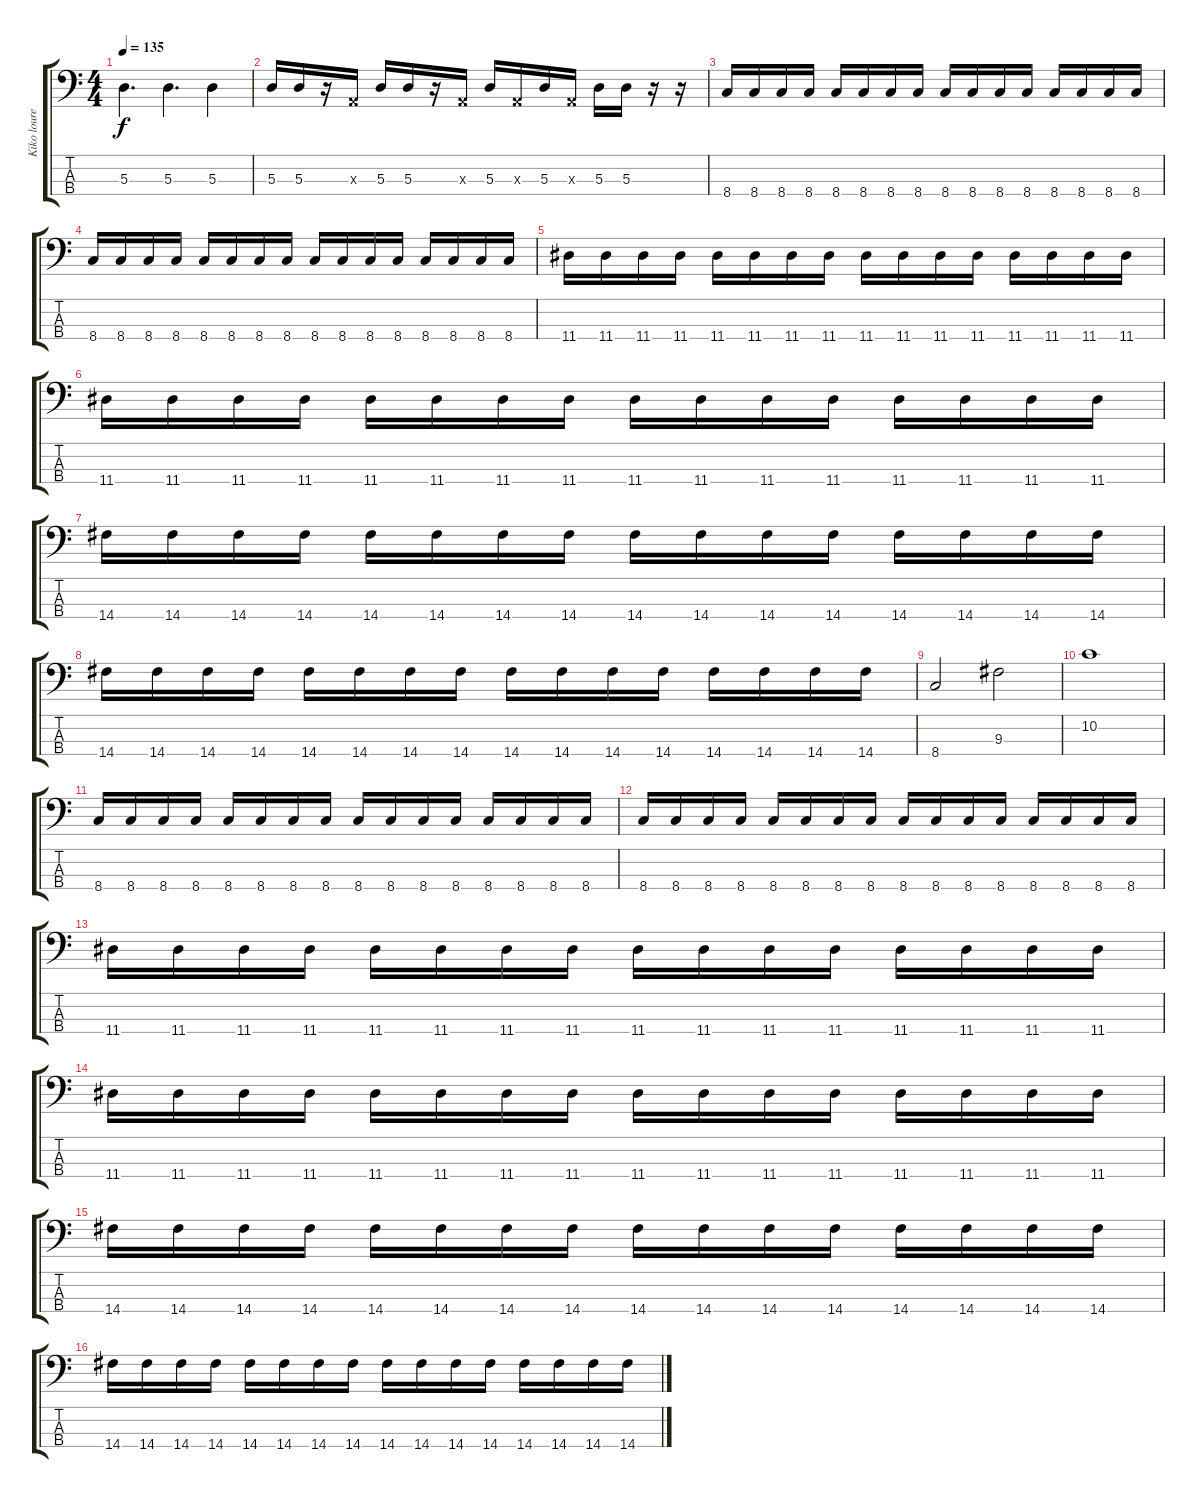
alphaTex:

\track ("Kiko loureiro Bass" "Kiko loure") {instrument electricbassfinger}
\staff {score tabs}
\tuning (G2 D2 A1 E1) {hide}
\ts (4 4)
\tempo 135
\clef f4
\ks c
5.3.4{d dy f} 5.3.4{d} 5.3.4 |
5.3.16 5.3.16 r.16 0.3{x}.16 5.3.16 5.3.16 r.16 0.3{x}.16 5.3.16 0.3{x}.16 5.3.16 0.3{x}.16 5.3.16 5.3.16 r.16 r.16 |
8.4.16 8.4.16 8.4.16 8.4.16 8.4.16 8.4.16 8.4.16 8.4.16 8.4.16 8.4.16 8.4.16 8.4.16 8.4.16 8.4.16 8.4.16 8.4.16 |
8.4.16 8.4.16 8.4.16 8.4.16 8.4.16 8.4.16 8.4.16 8.4.16 8.4.16 8.4.16 8.4.16 8.4.16 8.4.16 8.4.16 8.4.16 8.4.16 |
11.4.16 11.4.16 11.4.16 11.4.16 11.4.16 11.4.16 11.4.16 11.4.16 11.4.16 11.4.16 11.4.16 11.4.16 11.4.16 11.4.16 11.4.16 11.4.16 |
11.4.16 11.4.16 11.4.16 11.4.16 11.4.16 11.4.16 11.4.16 11.4.16 11.4.16 11.4.16 11.4.16 11.4.16 11.4.16 11.4.16 11.4.16 11.4.16 |
14.4.16 14.4.16 14.4.16 14.4.16 14.4.16 14.4.16 14.4.16 14.4.16 14.4.16 14.4.16 14.4.16 14.4.16 14.4.16 14.4.16 14.4.16 14.4.16 |
14.4.16 14.4.16 14.4.16 14.4.16 14.4.16 14.4.16 14.4.16 14.4.16 14.4.16 14.4.16 14.4.16 14.4.16 14.4.16 14.4.16 14.4.16 14.4.16 |
8.4.2 9.3.2 |
10.2.1 |
8.4.16 8.4.16 8.4.16 8.4.16 8.4.16 8.4.16 8.4.16 8.4.16 8.4.16 8.4.16 8.4.16 8.4.16 8.4.16 8.4.16 8.4.16 8.4.16 |
8.4.16 8.4.16 8.4.16 8.4.16 8.4.16 8.4.16 8.4.16 8.4.16 8.4.16 8.4.16 8.4.16 8.4.16 8.4.16 8.4.16 8.4.16 8.4.16 |
11.4.16 11.4.16 11.4.16 11.4.16 11.4.16 11.4.16 11.4.16 11.4.16 11.4.16 11.4.16 11.4.16 11.4.16 11.4.16 11.4.16 11.4.16 11.4.16 |
11.4.16 11.4.16 11.4.16 11.4.16 11.4.16 11.4.16 11.4.16 11.4.16 11.4.16 11.4.16 11.4.16 11.4.16 11.4.16 11.4.16 11.4.16 11.4.16 |
14.4.16 14.4.16 14.4.16 14.4.16 14.4.16 14.4.16 14.4.16 14.4.16 14.4.16 14.4.16 14.4.16 14.4.16 14.4.16 14.4.16 14.4.16 14.4.16 |
14.4.16 14.4.16 14.4.16 14.4.16 14.4.16 14.4.16 14.4.16 14.4.16 14.4.16 14.4.16 14.4.16 14.4.16 14.4.16 14.4.16 14.4.16 14.4.16
